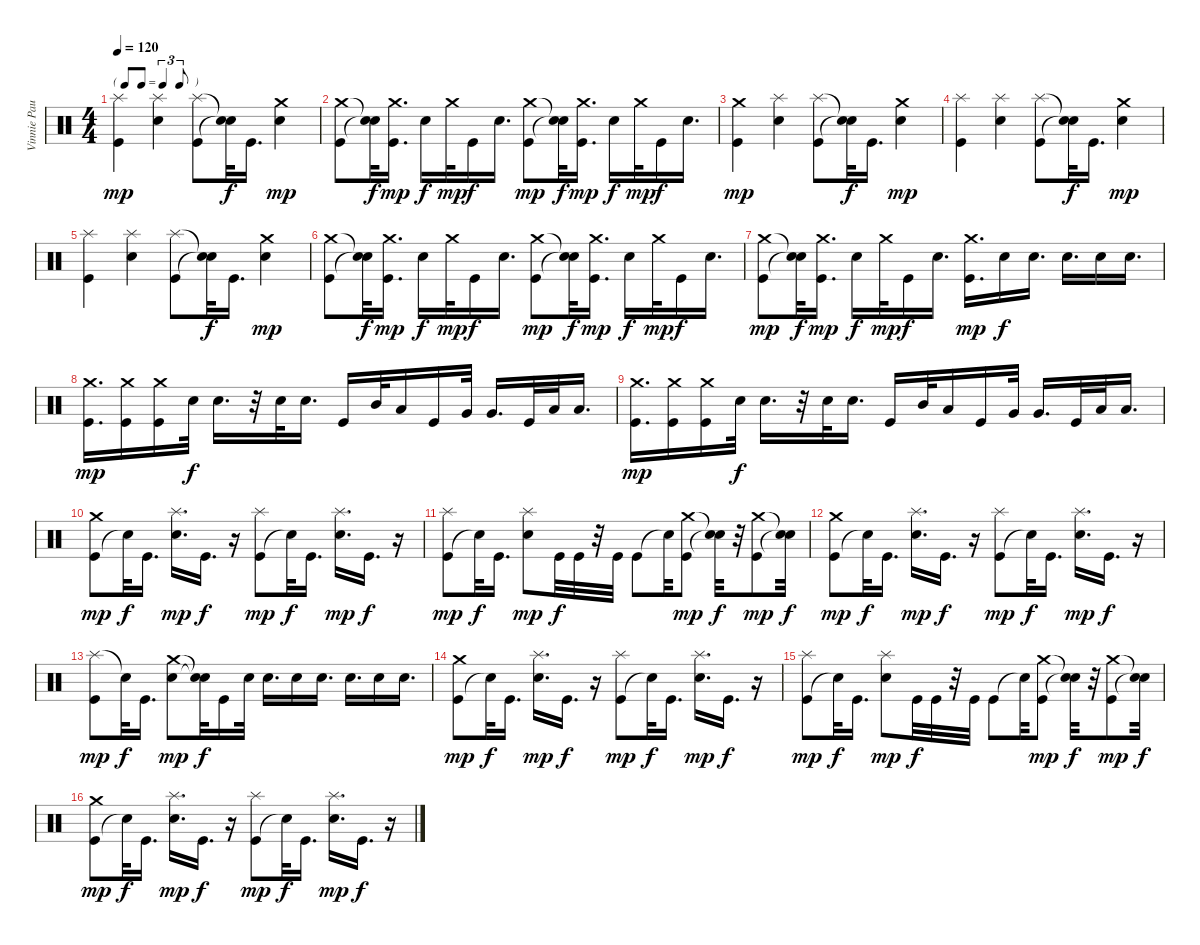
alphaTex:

\track ("Vinnie Paul (Drums)" "Vinnie Pau") {instrument percussion}
\staff {score}
\articulation defaults
\ts (4 4)
\tf triplet8th
\tempo 120
\clef neutral
\ks c
("Kick (hit)" "Splash (hit)").4{dy mp} ("Electric Snare (hit)" "Splash (hit)").4 ("Kick (hit)" "Splash (hit)").8 ("Snare (hit)"{t} "Snare (hit)"{t}).32{dy f} "Kick (hit)".16{d} ("Electric Snare (hit)" "Crash medium (hit)").4{dy mp} |
("Crash medium (hit)" "Kick (hit)").8 ("Snare (hit)"{t} "Snare (hit)"{t}).32{dy f} ("Crash medium (hit)" "Kick (hit)").16{d dy mp} "Electric Snare (hit)".16{dy f} "Crash medium (hit)".32{dy mp} "Kick (hit)".16{dy f} "Electric Snare (hit)".16{d} ("Crash medium (hit)" "Kick (hit)").8{dy mp} ("Snare (hit)"{t} "Snare (hit)"{t}).32{dy f} ("Crash medium (hit)" "Kick (hit)").16{d dy mp} "Electric Snare (hit)".16{dy f} "Crash medium (hit)".32{dy mp} "Kick (hit)".16{dy f} "Electric Snare (hit)".16{d} |
("Kick (hit)" "Crash medium (hit)").4{dy mp} ("Electric Snare (hit)" "Splash (hit)").4 ("Kick (hit)" "Splash (hit)").8 ("Snare (hit)"{t} "Snare (hit)"{t}).32{dy f} "Kick (hit)".16{d} ("Electric Snare (hit)" "Crash medium (hit)").4{dy mp} |
("Kick (hit)" "Splash (hit)").4 ("Electric Snare (hit)" "Splash (hit)").4 ("Kick (hit)" "Splash (hit)").8 ("Snare (hit)"{t} "Snare (hit)"{t}).32{dy f} "Kick (hit)".16{d} ("Electric Snare (hit)" "Crash medium (hit)").4{dy mp} |
("Kick (hit)" "Splash (hit)").4 ("Electric Snare (hit)" "Splash (hit)").4 ("Kick (hit)" "Splash (hit)").8 ("Snare (hit)"{t} "Snare (hit)"{t}).32{dy f} "Kick (hit)".16{d} ("Electric Snare (hit)" "Crash medium (hit)").4{dy mp} |
("Crash medium (hit)" "Kick (hit)").8 ("Snare (hit)"{t} "Snare (hit)"{t}).32{dy f} ("Crash medium (hit)" "Kick (hit)").16{d dy mp} "Electric Snare (hit)".16{dy f} "Crash medium (hit)".32{dy mp} "Kick (hit)".16{dy f} "Electric Snare (hit)".16{d} ("Crash medium (hit)" "Kick (hit)").8{dy mp} ("Snare (hit)"{t} "Snare (hit)"{t}).32{dy f} ("Crash medium (hit)" "Kick (hit)").16{d dy mp} "Electric Snare (hit)".16{dy f} "Crash medium (hit)".32{dy mp} "Kick (hit)".16{dy f} "Electric Snare (hit)".16{d} |
("Crash medium (hit)" "Kick (hit)").8{dy mp} ("Snare (hit)"{t} "Snare (hit)"{t}).32{dy f} ("Crash medium (hit)" "Kick (hit)").16{d dy mp} "Electric Snare (hit)".16{dy f} "Crash medium (hit)".32{dy mp} "Kick (hit)".16{dy f} "Electric Snare (hit)".16{d} ("Kick (hit)" "Crash medium (hit)").16{d dy mp} "Electric Snare (hit)".16{dy f} "Electric Snare (hit)".16{d} "Electric Snare (hit)".16{d} "Electric Snare (hit)".16 "Electric Snare (hit)".16{d} |
("Kick (hit)" "Crash medium (hit)").16{d dy mp} ("Kick (hit)" "Crash medium (hit)").16 ("Kick (hit)" "Crash medium (hit)").16 "Snare (hit) 2".32{dy f} "Electric Snare (hit)".16{d} r.32 "Snare (hit) 2".32 "Electric Snare (hit)".16{d} "Kick (hit)".16 "Mid Tom (hit)".32 "Low Tom (hit)".16 "Kick (hit)".16 "Very Low Tom (hit)".32 "Very Low Tom (hit)".16{d} "Kick (hit)".32 "Low Floor Tom (hit)".32 "Low Floor Tom (hit)".16{d} |
("Kick (hit)" "Crash medium (hit)").16{d dy mp} ("Kick (hit)" "Crash medium (hit)").16 ("Kick (hit)" "Crash medium (hit)").16 "Snare (hit) 2".32{dy f} "Electric Snare (hit)".16{d} r.32 "Snare (hit) 2".32 "Electric Snare (hit)".16{d} "Kick (hit)".16 "Mid Tom (hit)".32 "Low Tom (hit)".16 "Kick (hit)".16 "Very Low Tom (hit)".32 "Very Low Tom (hit)".16{d} "Kick (hit)".32 "Low Floor Tom (hit)".32 "Low Floor Tom (hit)".16{d} |
("Kick (hit)" "Crash medium (hit)").8{dy mp} "Snare (hit)"{t}.32{dy f} "Kick (hit)".16{d} ("Electric Snare (hit)" "Splash (hit)").16{d dy mp} "Kick (hit)".16{d dy f} r.16 ("Kick (hit)" "Splash (hit)").8{dy mp} "Snare (hit)"{t}.32{dy f} "Kick (hit)".16{d} ("Electric Snare (hit)" "Splash (hit)").16{d dy mp} "Kick (hit)".16{d dy f} r.16 |
("Kick (hit)" "Splash (hit)").8{dy mp} "Snare (hit)"{t}.32{dy f} "Kick (hit)".16{d} ("Electric Snare (hit)" "Splash (hit)").8{dy mp} "Kick (hit)".32{dy f} "Kick (hit)".32 r.32 "Kick (hit)".32 "Kick (hit)".8 "Snare (hit)"{t}.32 ("Kick (hit)" "Crash medium (hit)").8{dy mp} ("Snare (hit)"{t} "Snare (hit)"{t}).32{dy f} r.32 ("Crash medium (hit)" "Kick (hit)").8{dy mp} ("Snare (hit)"{t} "Snare (hit)"{t}).32{dy f} |
("Kick (hit)" "Crash medium (hit)").8{dy mp} "Snare (hit)"{t}.32{dy f} "Kick (hit)".16{d} ("Electric Snare (hit)" "Splash (hit)").16{d dy mp} "Kick (hit)".16{d dy f} r.16 ("Kick (hit)" "Splash (hit)").8{dy mp} "Snare (hit)"{t}.32{dy f} "Kick (hit)".16{d} ("Electric Snare (hit)" "Splash (hit)").16{d dy mp} "Kick (hit)".16{d dy f} r.16 |
("Splash (hit)" "Kick (hit)").8{dy mp} "Snare (hit)"{t}.32{dy f} "Kick (hit)".16{d} ("Electric Snare (hit)" "Crash medium (hit)").8{dy mp} ("Snare (hit)"{t} "Snare (hit)"{t}).32{dy f} "Kick (hit)".16 "Electric Snare (hit)".32 "Electric Snare (hit)".16{d} "Electric Snare (hit)".16 "Electric Snare (hit)".16{d} "Electric Snare (hit)".16{d} "Electric Snare (hit)".16 "Electric Snare (hit)".16{d} |
("Kick (hit)" "Crash medium (hit)").8{dy mp} "Snare (hit)"{t}.32{dy f} "Kick (hit)".16{d} ("Electric Snare (hit)" "Splash (hit)").16{d dy mp} "Kick (hit)".16{d dy f} r.16 ("Kick (hit)" "Splash (hit)").8{dy mp} "Snare (hit)"{t}.32{dy f} "Kick (hit)".16{d} ("Electric Snare (hit)" "Splash (hit)").16{d dy mp} "Kick (hit)".16{d dy f} r.16 |
("Kick (hit)" "Splash (hit)").8{dy mp} "Snare (hit)"{t}.32{dy f} "Kick (hit)".16{d} ("Electric Snare (hit)" "Splash (hit)").8{dy mp} "Kick (hit)".32{dy f} "Kick (hit)".32 r.32 "Kick (hit)".32 "Kick (hit)".8 "Snare (hit)"{t}.32 ("Kick (hit)" "Crash medium (hit)").8{dy mp} ("Snare (hit)"{t} "Snare (hit)"{t}).32{dy f} r.32 ("Crash medium (hit)" "Kick (hit)").8{dy mp} ("Snare (hit)"{t} "Snare (hit)"{t}).32{dy f} |
("Kick (hit)" "Crash medium (hit)").8{dy mp} "Snare (hit)"{t}.32{dy f} "Kick (hit)".16{d} ("Electric Snare (hit)" "Splash (hit)").16{d dy mp} "Kick (hit)".16{d dy f} r.16 ("Kick (hit)" "Splash (hit)").8{dy mp} "Snare (hit)"{t}.32{dy f} "Kick (hit)".16{d} ("Electric Snare (hit)" "Splash (hit)").16{d dy mp} "Kick (hit)".16{d dy f} r.16
